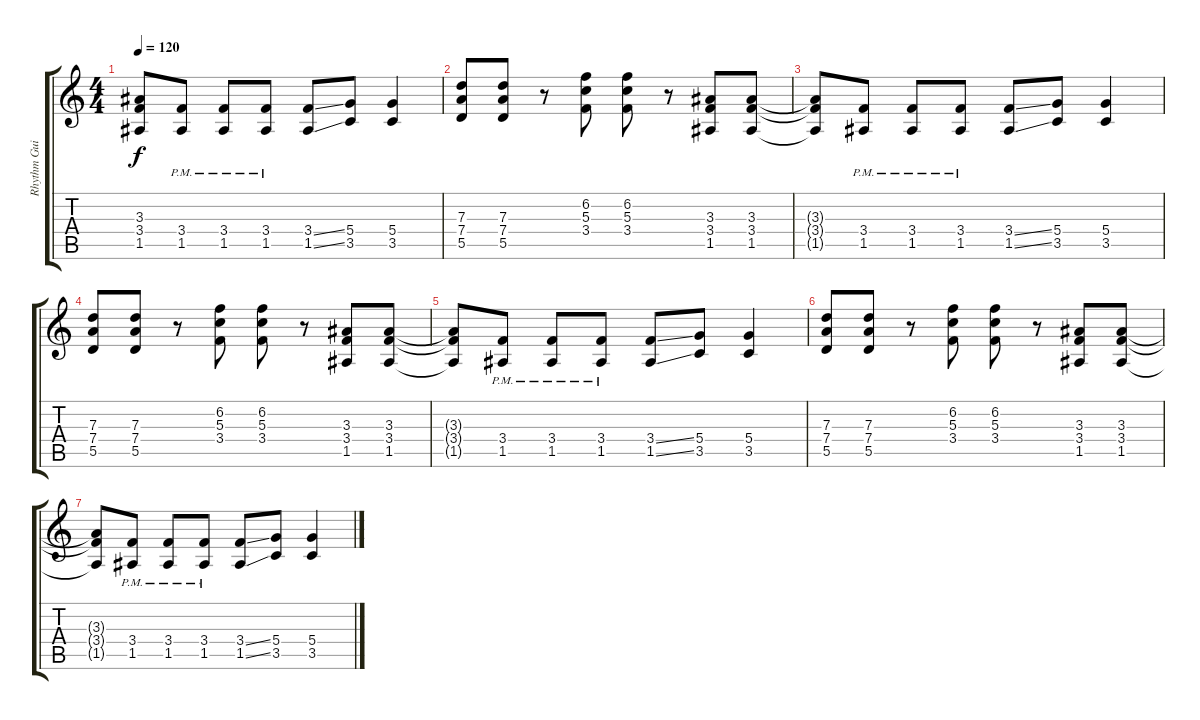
\track ("Rhythm Guitar" "Rhythm Gui") {instrument distortionguitar}
\staff {score tabs}
\tuning (E4 B3 G3 D3 A2 E2) {hide}
\ts (4 4)
\tempo 120
\clef g2
\ks c
(3.3{t} 3.4{t} 1.5{t}).8{dy f} (3.4 1.5{pm}).8 (3.4 1.5{pm}).8 (3.4 1.5{pm}).8 (3.4{ss} 1.5{ss}).8 (5.4 3.5).8 (5.4 3.5).4 |
(7.3 7.4 5.5).8{volume 3} (7.3 7.4 5.5).8 r.8 (6.2 5.3 3.4).8 (6.2 5.3 3.4).8 r.8 (3.3 3.4 1.5).8 (3.3 3.4 1.5).8 |
(3.3{t} 3.4{t} 1.5{t}).8 (3.4 1.5{pm}).8 (3.4 1.5{pm}).8 (3.4 1.5{pm}).8 (3.4{ss} 1.5{ss}).8 (5.4 3.5).8 (5.4 3.5).4 |
(7.3 7.4 5.5).8 (7.3 7.4 5.5).8 r.8 (6.2 5.3 3.4).8 (6.2 5.3 3.4).8 r.8 (3.3 3.4 1.5).8 (3.3 3.4 1.5).8 |
(3.3{t} 3.4{t} 1.5{t}).8 (3.4 1.5{pm}).8 (3.4 1.5{pm}).8 (3.4 1.5{pm}).8 (3.4{ss} 1.5{ss}).8 (5.4 3.5).8 (5.4 3.5).4 |
(7.3 7.4 5.5).8 (7.3 7.4 5.5).8 r.8 (6.2 5.3 3.4).8 (6.2 5.3 3.4).8 r.8 (3.3 3.4 1.5).8 (3.3 3.4 1.5).8 |
(3.3{t} 3.4{t} 1.5{t}).8 (3.4 1.5{pm}).8 (3.4 1.5{pm}).8 (3.4 1.5{pm}).8 (3.4{ss} 1.5{ss}).8 (5.4 3.5).8 (5.4 3.5).4
